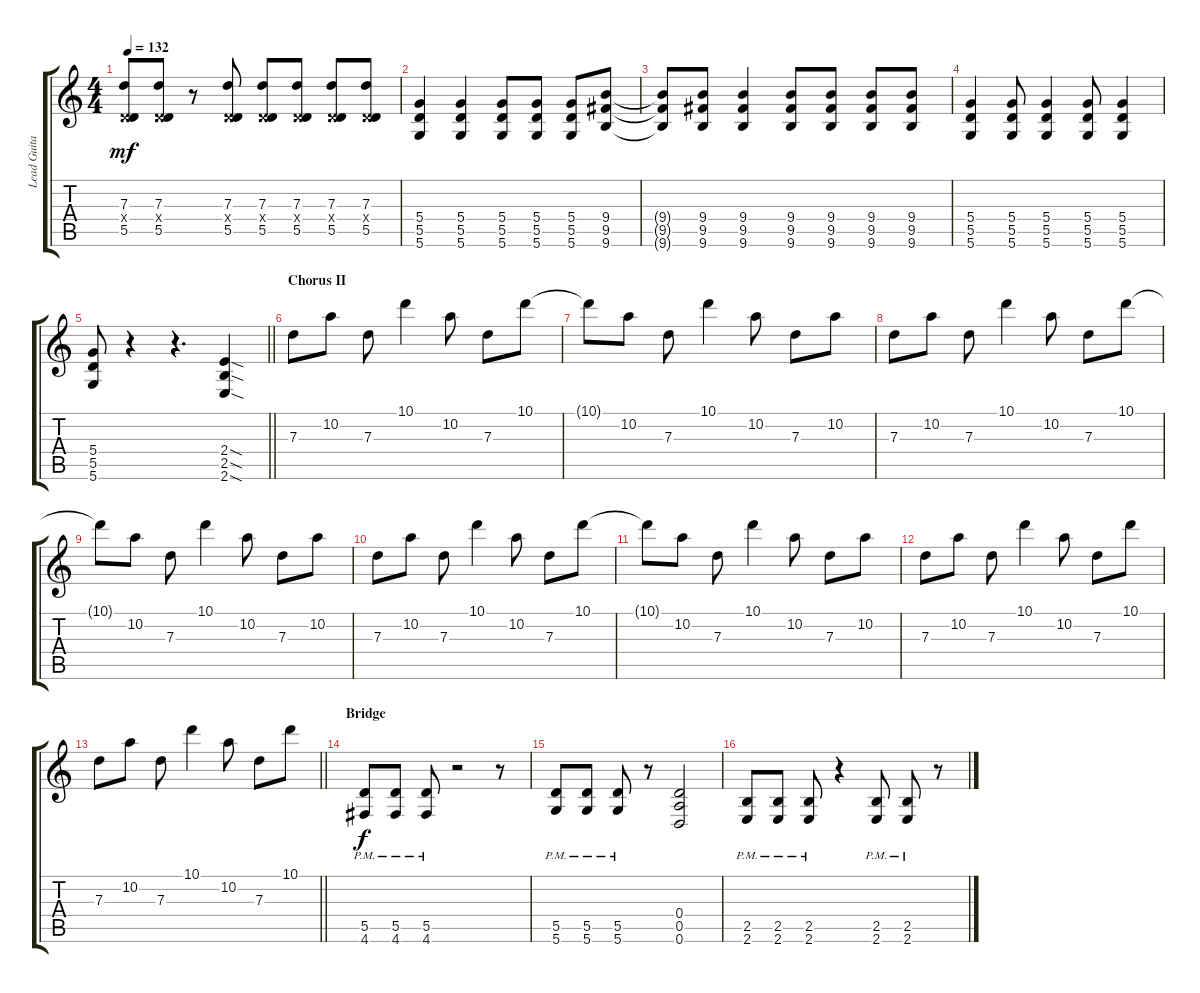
\track ("Lead Guitar" "Lead Guita") {instrument distortionguitar}
\staff {score tabs}
\tuning (E4 B3 G3 D3 A2 D2) {hide}
\ts (4 4)
\tempo 132
\clef g2
\ks c
(7.3 0.4{x} 5.5).8{dy mf} (7.3 0.4{x} 5.5).8 r.8 (7.3 0.4{x} 5.5).8 (7.3 0.4{x} 5.5).8 (7.3 0.4{x} 5.5).8 (7.3 0.4{x} 5.5).8 (7.3 0.4{x} 5.5).8 |
(5.4 5.5 5.6).4 (5.4 5.5 5.6).4 (5.4 5.5 5.6).8 (5.4 5.5 5.6).8 (5.4 5.5 5.6).8 (9.4 9.5 9.6).8 |
(9.4{t} 9.5{t} 9.6{t}).8 (9.4 9.5 9.6).8 (9.4 9.5 9.6).4 (9.4 9.5 9.6).8 (9.4 9.5 9.6).8 (9.4 9.5 9.6).8 (9.4 9.5 9.6).8 |
(5.4 5.5 5.6).4 (5.4 5.5 5.6).8 (5.4 5.5 5.6).4 (5.4 5.5 5.6).8 (5.4 5.5 5.6).4 |
\barLineRight lightlight
(5.4 5.5 5.6).8 r.4 r.4{d} (2.4{sod} 2.5{sod} 2.6{sod}).4 |
\section ("" "Chorus II")
7.3.8 10.2.8 7.3.8 10.1.4 10.2.8 7.3.8 10.1.8 |
10.1{t}.8 10.2.8 7.3.8 10.1.4 10.2.8 7.3.8 10.2.8 |
7.3.8 10.2.8 7.3.8 10.1.4 10.2.8 7.3.8 10.1.8 |
10.1{t}.8 10.2.8 7.3.8 10.1.4 10.2.8 7.3.8 10.2.8 |
7.3.8 10.2.8 7.3.8 10.1.4 10.2.8 7.3.8 10.1.8 |
10.1{t}.8 10.2.8 7.3.8 10.1.4 10.2.8 7.3.8 10.2.8 |
7.3.8 10.2.8 7.3.8 10.1.4 10.2.8 7.3.8 10.1.8 |
\barLineRight lightlight
7.3.8 10.2.8 7.3.8 10.1.4 10.2.8 7.3.8 10.1.8 |
\section ("" "Bridge")
(5.5{pm} 4.6{pm}).8{dy f} (5.5{pm} 4.6{pm}).8 (5.5{pm} 4.6{pm}).8 r.2 r.8 |
(5.5{pm} 5.6{pm}).8 (5.5{pm} 5.6{pm}).8 (5.5{pm} 5.6{pm}).8 r.8 (0.4 0.5 0.6).2 |
(2.5{pm} 2.6{pm}).8 (2.5{pm} 2.6{pm}).8 (2.5{pm} 2.6{pm}).8 r.4 (2.5{pm} 2.6{pm}).8 (2.5{pm} 2.6{pm}).8 r.8
